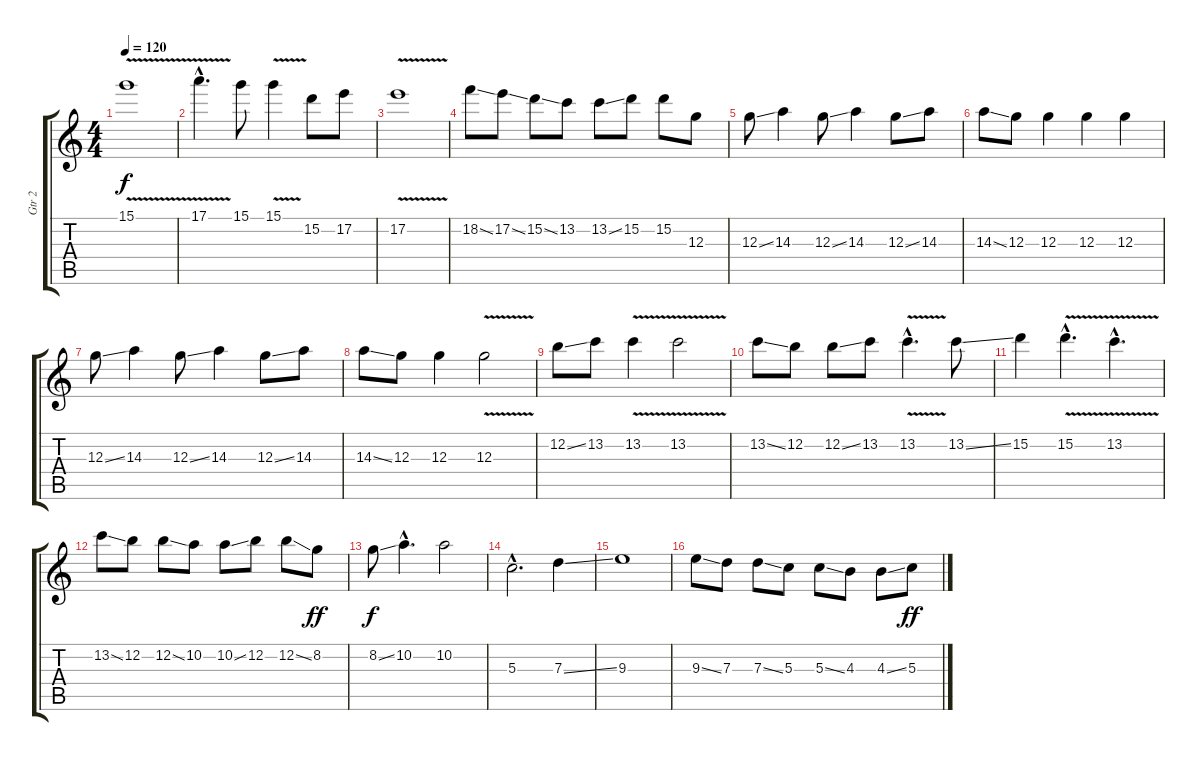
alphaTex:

\track ("Gtr 2" "Gtr 2") {instrument overdrivenguitar}
\staff {score tabs}
\tuning (E4 B3 G3 D3 A2 E2) {hide}
\ts (4 4)
\tempo 120
\clef g2
\ks c
15.1{v}.1{dy f} |
17.1{v hac}.4{d} 15.1.8 15.1{v}.4 15.2.8 17.2.8 |
17.2{v}.1 |
18.2{ss}.8 17.2{ss}.8 15.2{ss}.8 13.2.8 13.2{ss}.8 15.2.8 15.2.8 12.3.8 |
12.3{ss}.8 14.3.4 12.3{ss}.8 14.3.4 12.3{ss}.8 14.3.8 |
14.3{ss}.8 12.3.8 12.3.4 12.3.4 12.3.4 |
12.3{ss}.8 14.3.4 12.3{ss}.8 14.3.4 12.3{ss}.8 14.3.8 |
14.3{ss}.8 12.3.8 12.3.4 12.3{v}.2 |
12.2{ss}.8 13.2.8 13.2{v}.4 13.2{v}.2 |
13.2{ss}.8 12.2.8 12.2{ss}.8 13.2.8 13.2{v hac}.4{d} 13.2{ss}.8 |
15.2.4 15.2{v hac}.4{d} 13.2{v hac}.4{d} |
13.2{ss}.8 12.2.8 12.2{ss}.8 10.2.8 10.2{ss}.8 12.2.8 12.2{ss}.8 8.2.8{dy ff} |
8.2{ss}.8{dy f} 10.2{hac}.4{d} 10.2.2 |
5.3{hac}.2{d} 7.3{ss}.4 |
9.3.1 |
9.3{ss}.8 7.3.8 7.3{ss}.8 5.3.8 5.3{ss}.8 4.3.8 4.3{ss}.8 5.3.8{dy ff}
